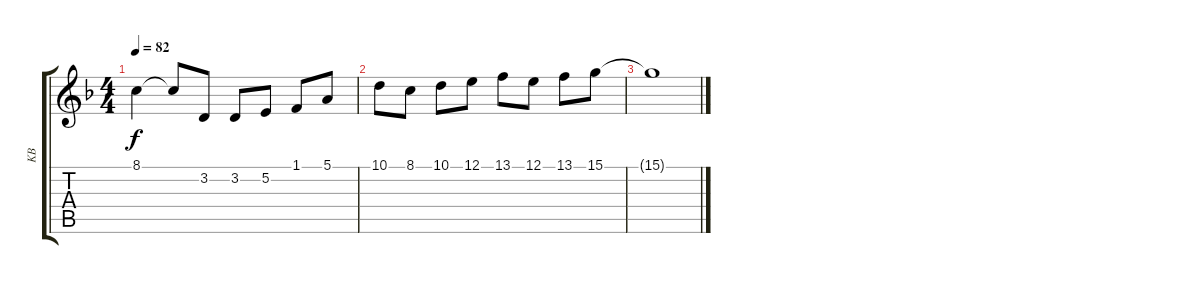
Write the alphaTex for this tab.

\track ("KB" "KB") {instrument synthstrings2}
\staff {score tabs}
\tuning (E4 B3 G3 D3 A2 E2) {hide}
\ts (4 4)
\tempo 82
\clef g2
\ks f
8.1.4{dy f} 8.1{t}.8 3.2.8 3.2.8 5.2.8 1.1.8 5.1.8 |
10.1.8 8.1.8 10.1.8 12.1.8 13.1.8 12.1.8 13.1.8 15.1.8 |
15.1{t}.1
